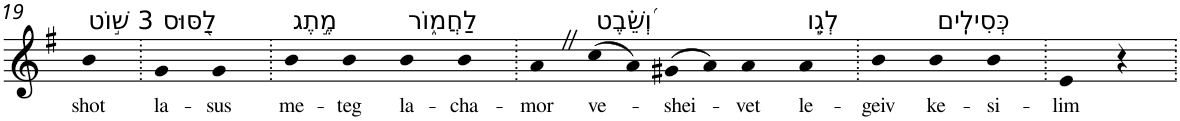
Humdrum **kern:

**kern	**text
*part1	*part1
*staff1	*staff1
*I"Piano	*
*I'Pno	*
!!LO:PB:g=z
*clefG2	*
*k[f#]	*
*G:	*
=19	=19
!LO:TX:a:t=3 שׁ֣וֹט	!
!	!LO:LY:b
4b	shot
=20.	=20.
!LO:TX:a:t=לַ֭סּוּס	!
!	!LO:LY:b
4g	la-
!	!LO:LY:b
4g	-sus
=21.	=21.
!LO:TX:a:t=מֶ֣תֶג	!
!	!LO:LY:b
4b	me-
!	!LO:LY:b
4b	-teg
!LO:TX:a:t=לַחֲמ֑וֹר	!
!	!LO:LY:b
4b	la-
!	!LO:LY:b
4b	-cha-
=22.	=22.
!	!LO:LY:b
4aZ	-mor
!LO:TX:a:t=וְ֝שֵׁ֗בֶט	!
!	!LO:LY:b
(>8cc	ve-
8a)	.
!	!LO:LY:b
(>8g#X	-shei-
8a)	.
!	!LO:LY:b
4a	-vet
!LO:TX:a:t=לְגֵ֣ו	!
!	!LO:LY:b
4a	le-
=23.	=23.
!	!LO:LY:b
4b	-geiv
!LO:TX:a:t=כְּסִילִֽים	!
!	!LO:LY:b
4b	ke-
!	!LO:LY:b
4b	-si-
=24.	=24.
!	!LO:LY:b
4e	-lim
4r	.
=.	=.
*-	*-
